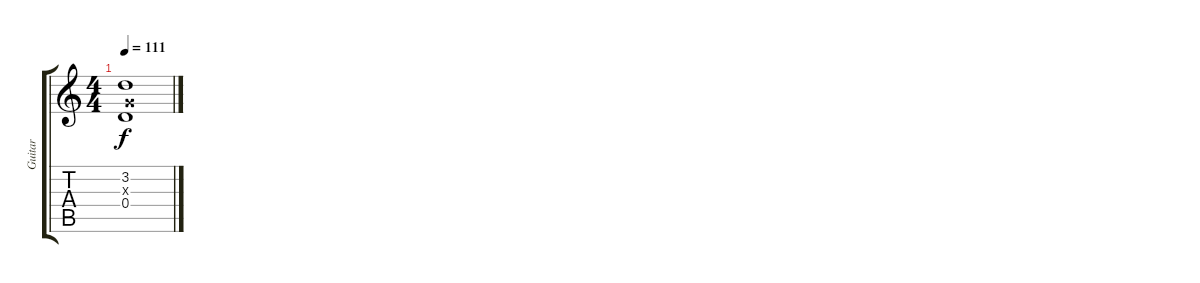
\track ("Guitar" "Guitar") {instrument electricguitarclean}
\staff {score tabs}
\tuning (E4 B3 G3 D3 A2 D2) {hide}
\ts (4 4)
\tempo 111
\clef g2
\ks c
(3.2 0.3{x} 0.4).1{dy f}
